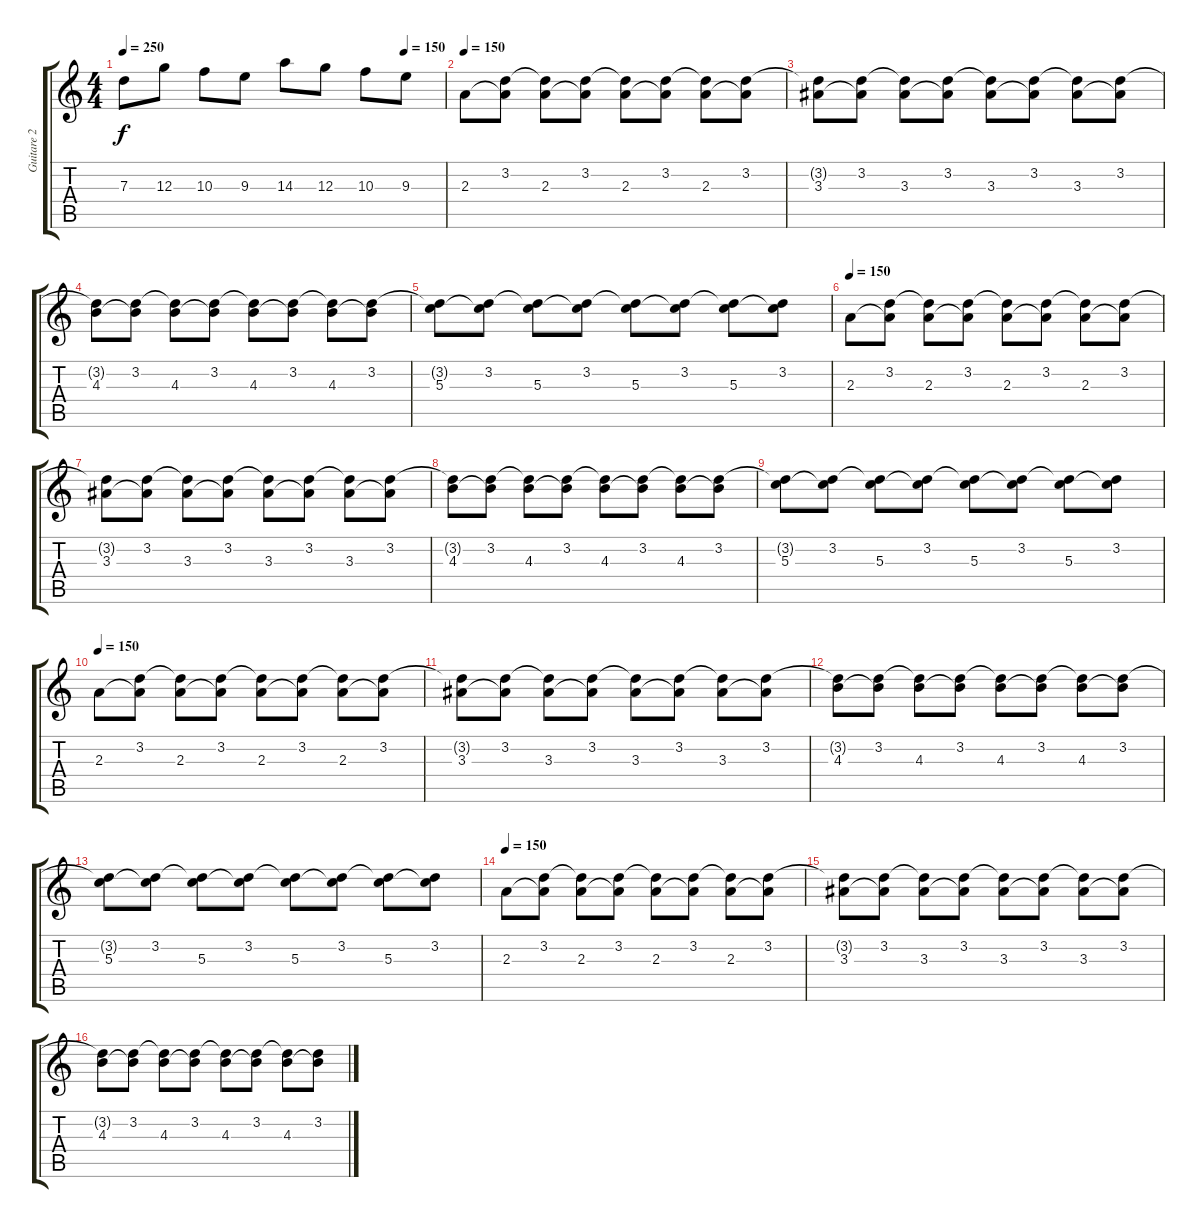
\track ("Guitare 2" "Guitare 2") {instrument distortionguitar}
\staff {score tabs}
\tuning (E4 B3 G3 D3 A2 E2) {hide}
\ts (4 4)
\tempo 250
\tempo (150 0.875)
\clef g2
\ks c
7.3.8{dy f} 12.3.8 10.3.8 9.3.8 14.3.8 12.3.8 10.3.8 9.3.8 |
\tempo 150
2.3.8 (3.2 2.3{t}).8 (3.2{t} 2.3).8 (3.2 2.3{t}).8 (3.2{t} 2.3).8 (3.2 2.3{t}).8 (3.2{t} 2.3).8 (3.2 2.3{t}).8 |
(3.2{t} 3.3).8 (3.2 3.3{t}).8 (3.2{t} 3.3).8 (3.2 3.3{t}).8 (3.2{t} 3.3).8 (3.2 3.3{t}).8 (3.2{t} 3.3).8 (3.2 3.3{t}).8 |
(3.2{t} 4.3).8 (3.2 4.3{t}).8 (3.2{t} 4.3).8 (3.2 4.3{t}).8 (3.2{t} 4.3).8 (3.2 4.3{t}).8 (3.2{t} 4.3).8 (3.2 4.3{t}).8 |
(3.2{t} 5.3).8 (3.2 5.3{t}).8 (3.2{t} 5.3).8 (3.2 5.3{t}).8 (3.2{t} 5.3).8 (3.2 5.3{t}).8 (3.2{t} 5.3).8 (3.2 5.3{t}).8 |
\tempo 150
2.3.8 (3.2 2.3{t}).8 (3.2{t} 2.3).8 (3.2 2.3{t}).8 (3.2{t} 2.3).8 (3.2 2.3{t}).8 (3.2{t} 2.3).8 (3.2 2.3{t}).8 |
(3.2{t} 3.3).8 (3.2 3.3{t}).8 (3.2{t} 3.3).8 (3.2 3.3{t}).8 (3.2{t} 3.3).8 (3.2 3.3{t}).8 (3.2{t} 3.3).8 (3.2 3.3{t}).8 |
(3.2{t} 4.3).8 (3.2 4.3{t}).8 (3.2{t} 4.3).8 (3.2 4.3{t}).8 (3.2{t} 4.3).8 (3.2 4.3{t}).8 (3.2{t} 4.3).8 (3.2 4.3{t}).8 |
(3.2{t} 5.3).8 (3.2 5.3{t}).8 (3.2{t} 5.3).8 (3.2 5.3{t}).8 (3.2{t} 5.3).8 (3.2 5.3{t}).8 (3.2{t} 5.3).8 (3.2 5.3{t}).8 |
\tempo 150
2.3.8 (3.2 2.3{t}).8 (3.2{t} 2.3).8 (3.2 2.3{t}).8 (3.2{t} 2.3).8 (3.2 2.3{t}).8 (3.2{t} 2.3).8 (3.2 2.3{t}).8 |
(3.2{t} 3.3).8 (3.2 3.3{t}).8 (3.2{t} 3.3).8 (3.2 3.3{t}).8 (3.2{t} 3.3).8 (3.2 3.3{t}).8 (3.2{t} 3.3).8 (3.2 3.3{t}).8 |
(3.2{t} 4.3).8 (3.2 4.3{t}).8 (3.2{t} 4.3).8 (3.2 4.3{t}).8 (3.2{t} 4.3).8 (3.2 4.3{t}).8 (3.2{t} 4.3).8 (3.2 4.3{t}).8 |
(3.2{t} 5.3).8 (3.2 5.3{t}).8 (3.2{t} 5.3).8 (3.2 5.3{t}).8 (3.2{t} 5.3).8 (3.2 5.3{t}).8 (3.2{t} 5.3).8 (3.2 5.3{t}).8 |
\tempo 150
2.3.8 (3.2 2.3{t}).8 (3.2{t} 2.3).8 (3.2 2.3{t}).8 (3.2{t} 2.3).8 (3.2 2.3{t}).8 (3.2{t} 2.3).8 (3.2 2.3{t}).8 |
(3.2{t} 3.3).8 (3.2 3.3{t}).8 (3.2{t} 3.3).8 (3.2 3.3{t}).8 (3.2{t} 3.3).8 (3.2 3.3{t}).8 (3.2{t} 3.3).8 (3.2 3.3{t}).8 |
(3.2{t} 4.3).8 (3.2 4.3{t}).8 (3.2{t} 4.3).8 (3.2 4.3{t}).8 (3.2{t} 4.3).8 (3.2 4.3{t}).8 (3.2{t} 4.3).8 (3.2 4.3{t}).8
